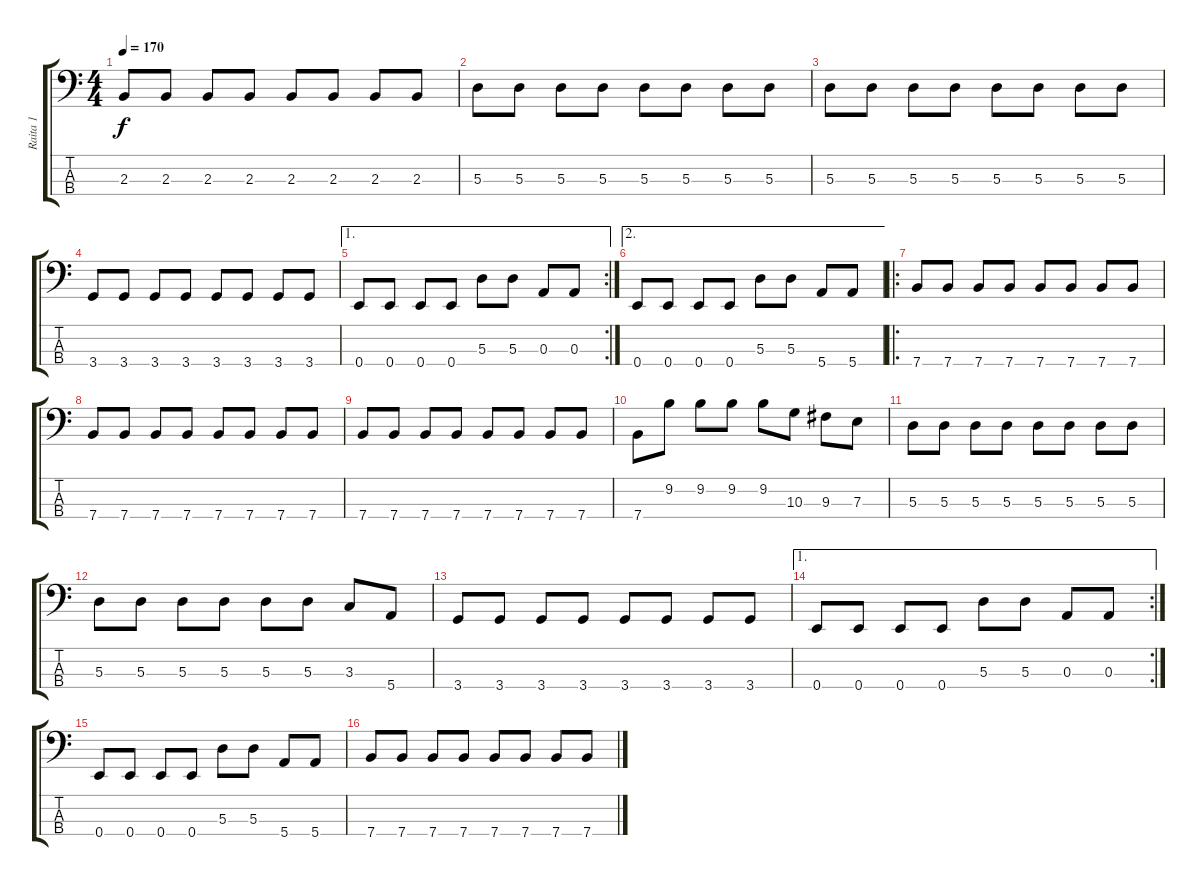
\track ("Raita 1" "Raita 1") {instrument electricbassfinger}
\staff {score tabs}
\tuning (G2 D2 A1 E1) {hide}
\ts (4 4)
\tempo 170
\clef f4
\ks c
2.3.8{dy f} 2.3.8 2.3.8 2.3.8 2.3.8 2.3.8 2.3.8 2.3.8 |
5.3.8 5.3.8 5.3.8 5.3.8 5.3.8 5.3.8 5.3.8 5.3.8 |
5.3.8 5.3.8 5.3.8 5.3.8 5.3.8 5.3.8 5.3.8 5.3.8 |
3.4.8 3.4.8 3.4.8 3.4.8 3.4.8 3.4.8 3.4.8 3.4.8 |
\ae 1
\rc 2
0.4.8 0.4.8 0.4.8 0.4.8 5.3.8 5.3.8 0.3.8 0.3.8 |
\ae 2
0.4.8 0.4.8 0.4.8 0.4.8 5.3.8 5.3.8 5.4.8 5.4.8 |
\ro
7.4.8 7.4.8 7.4.8 7.4.8 7.4.8 7.4.8 7.4.8 7.4.8 |
7.4.8 7.4.8 7.4.8 7.4.8 7.4.8 7.4.8 7.4.8 7.4.8 |
7.4.8 7.4.8 7.4.8 7.4.8 7.4.8 7.4.8 7.4.8 7.4.8 |
7.4.8 9.2.8 9.2.8 9.2.8 9.2.8 10.3.8 9.3.8 7.3.8 |
5.3.8 5.3.8 5.3.8 5.3.8 5.3.8 5.3.8 5.3.8 5.3.8 |
5.3.8 5.3.8 5.3.8 5.3.8 5.3.8 5.3.8 3.3.8 5.4.8 |
3.4.8 3.4.8 3.4.8 3.4.8 3.4.8 3.4.8 3.4.8 3.4.8 |
\ae 1
\rc 2
0.4.8 0.4.8 0.4.8 0.4.8 5.3.8 5.3.8 0.3.8 0.3.8 |
0.4.8 0.4.8 0.4.8 0.4.8 5.3.8 5.3.8 5.4.8 5.4.8 |
7.4.8 7.4.8 7.4.8 7.4.8 7.4.8 7.4.8 7.4.8 7.4.8
